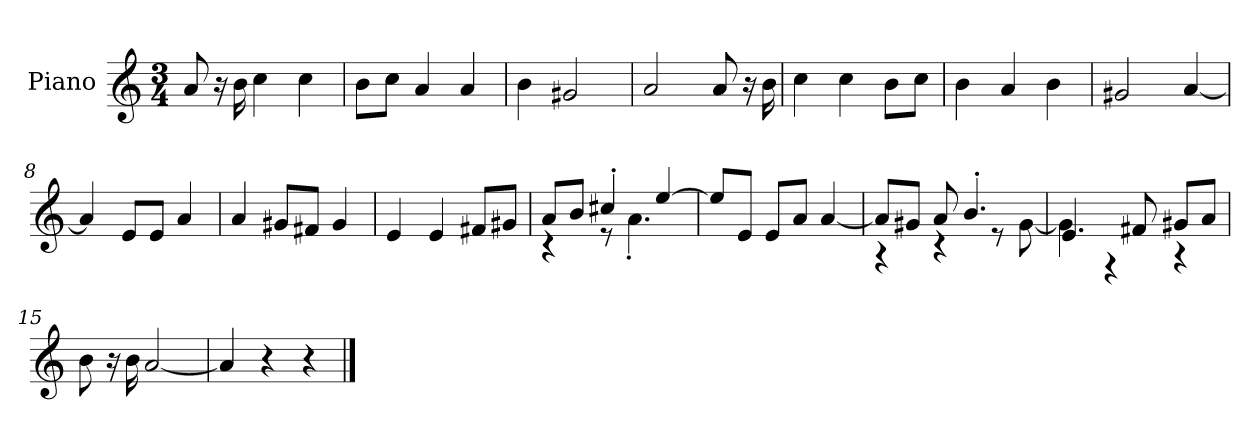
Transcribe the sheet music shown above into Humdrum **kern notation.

**kern
*part1
*staff1
*I"Piano
*I'P-no
*clefG2
*k[]
*M3/4
*MM182
=1
8a/
16r
16b\
4cc\
4cc\
=2
8b\L
8cc\J
4a/
4a/
=3
4b\
2g#X/
=4
2a/
8a/
16r
16b\
=5
4cc\
4cc\
8b\L
8cc\J
=6
4b\
4a/
4b\
=7
2g#X/
[4a/
=8
4a/]
8e/L
8e/J
4a/
=9
4a/
8g#X/L
8f#X/J
4g#/
!!LO:LB:g=z
=10
4e/
4e/
8f#X/L
8g#X/J
=11
*^
8a/L	4r
8b/J	.
4cc#X'/	8r
.	4.a'\
[4ee/	.
*v	*v
=12
8ee/L]
8e/J
8e/L
8a/J
[4a/
=13
*^
8a/L]	4r
8g#X/J	.
8a/	4r
4.b'/	.
.	8r
.	[8g#\
=14	=14
4.e/	4g#\]
.	4r
8f#X/	.
8g#X/L	4r
8a/J	.
*v	*v
=15
8b\
16r
16b\
[2a/
=16
4a/]
4r
4r
==
*-
